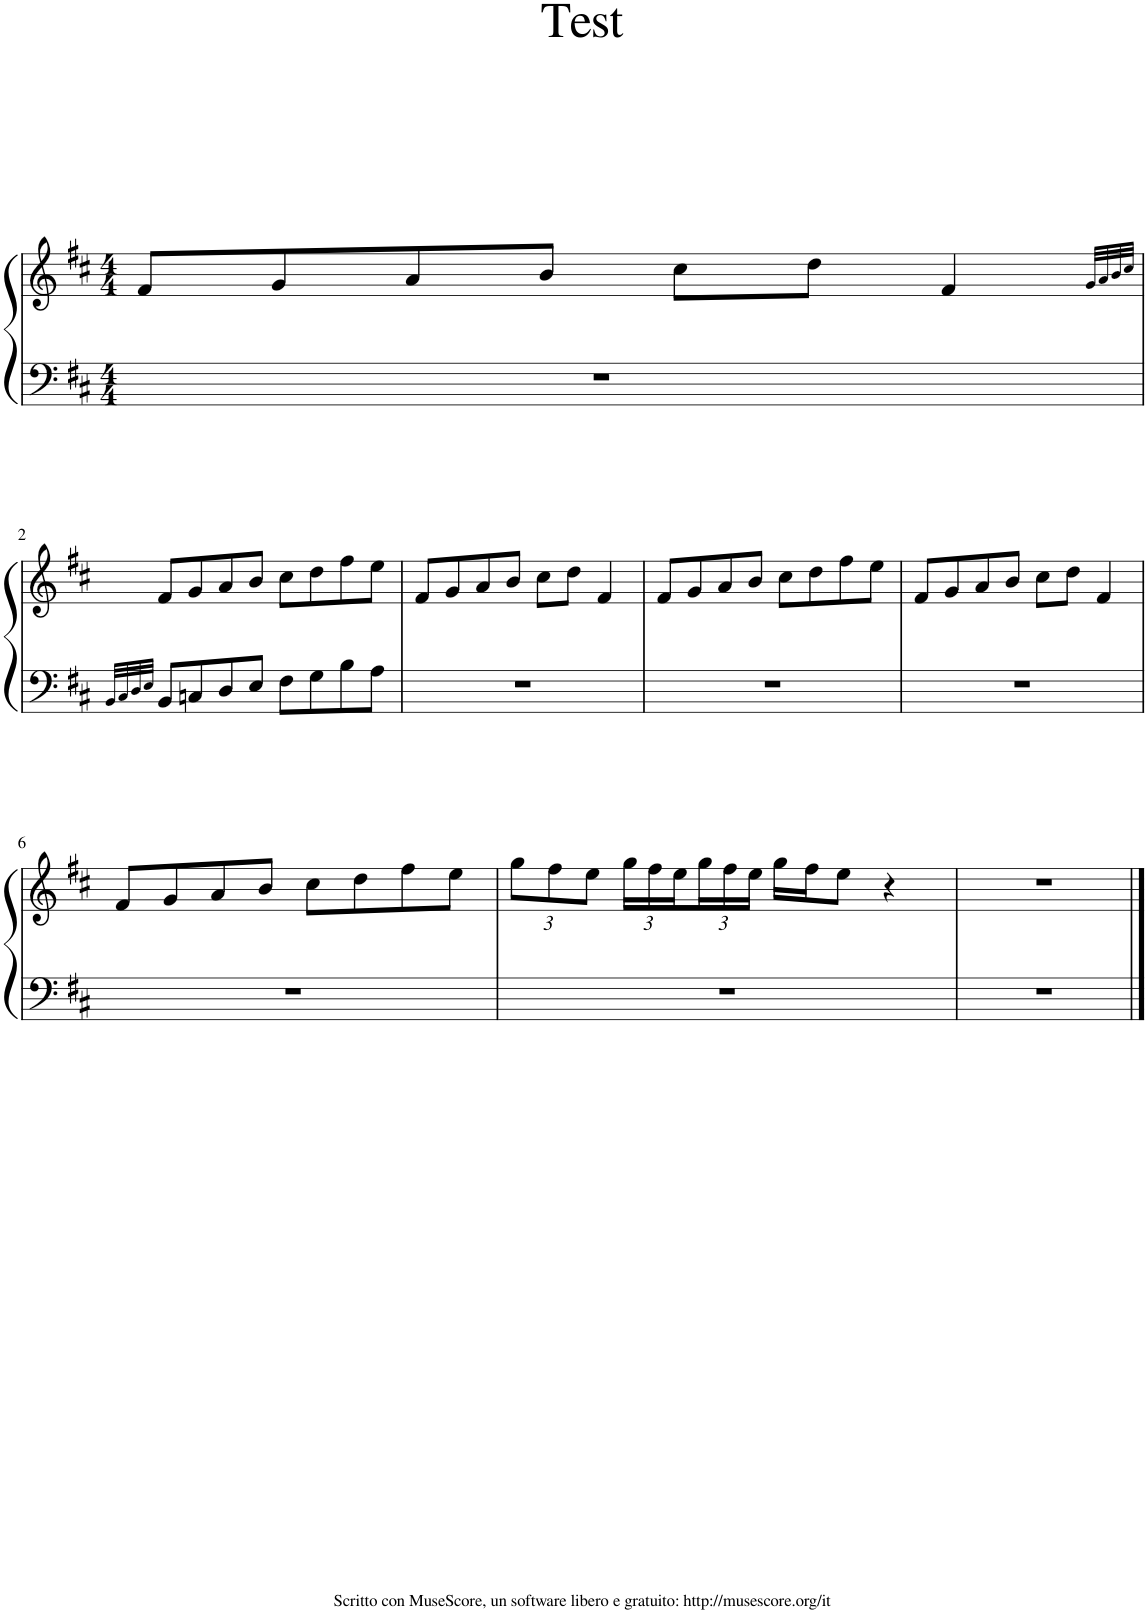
**kern	**kern
*part1	*part1
*staff2	*staff1
*I"Piano	*
*clefF4	*clefG2
*k[f#c#]	*k[f#c#]
*M4/4	*M4/4
=1	=1
1r	8f#/L
.	8g/
.	8a/
.	8b/J
.	8cc#\L
.	8dd\J
.	4f#/
.	32qg/LLL
.	32qa/
.	32qb/
.	32qcc#/JJJ
!!LO:LB:g=z
=2	=2
32qBB/LLL	.
32qC#/	.
32qD/	.
32qE/JJJ	.
8BB/L	8f#/L
8Cn/	8g/
8D/	8a/
8E/J	8b/J
8F#\L	8cc#\L
8G\	8dd\
8B\	8ff#\
8A\J	8ee\J
=3	=3
1r	8f#/L
.	8g/
.	8a/
.	8b/J
.	8cc#\L
.	8dd\J
.	4f#/
=4	=4
1r	8f#/L
.	8g/
.	8a/
.	8b/J
.	8cc#\L
.	8dd\
.	8ff#\
.	8ee\J
=5	=5
1r	8f#/L
.	8g/
.	8a/
.	8b/J
.	8cc#\L
.	8dd\J
.	4f#/
!!LO:LB:g=z
=6	=6
1r	8f#/L
.	8g/
.	8a/
.	8b/J
.	8cc#\L
.	8dd\
.	8ff#\
.	8ee\J
=7	=7
*	*Xbrackettup
1r	12gg\L
.	12ff#\
.	12ee\J
.	24gg\LL
.	24ff#\
.	24ee\
.	24gg\
.	24ff#\
.	24ee\JJ
.	16gg\LL
.	16ff#\J
.	8ee\J
.	4r
=8	=8
1r	1r
==	==
*-	*-
